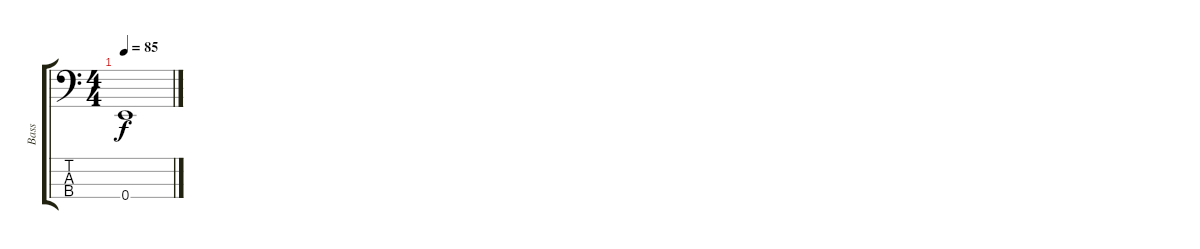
\track ("Bass" "Bass") {instrument electricbassfinger}
\staff {score tabs}
\tuning (G2 D2 A1 E1) {hide}
\ts (4 4)
\tempo 85
\clef f4
\ks c
0.4{t}.1{dy f}
